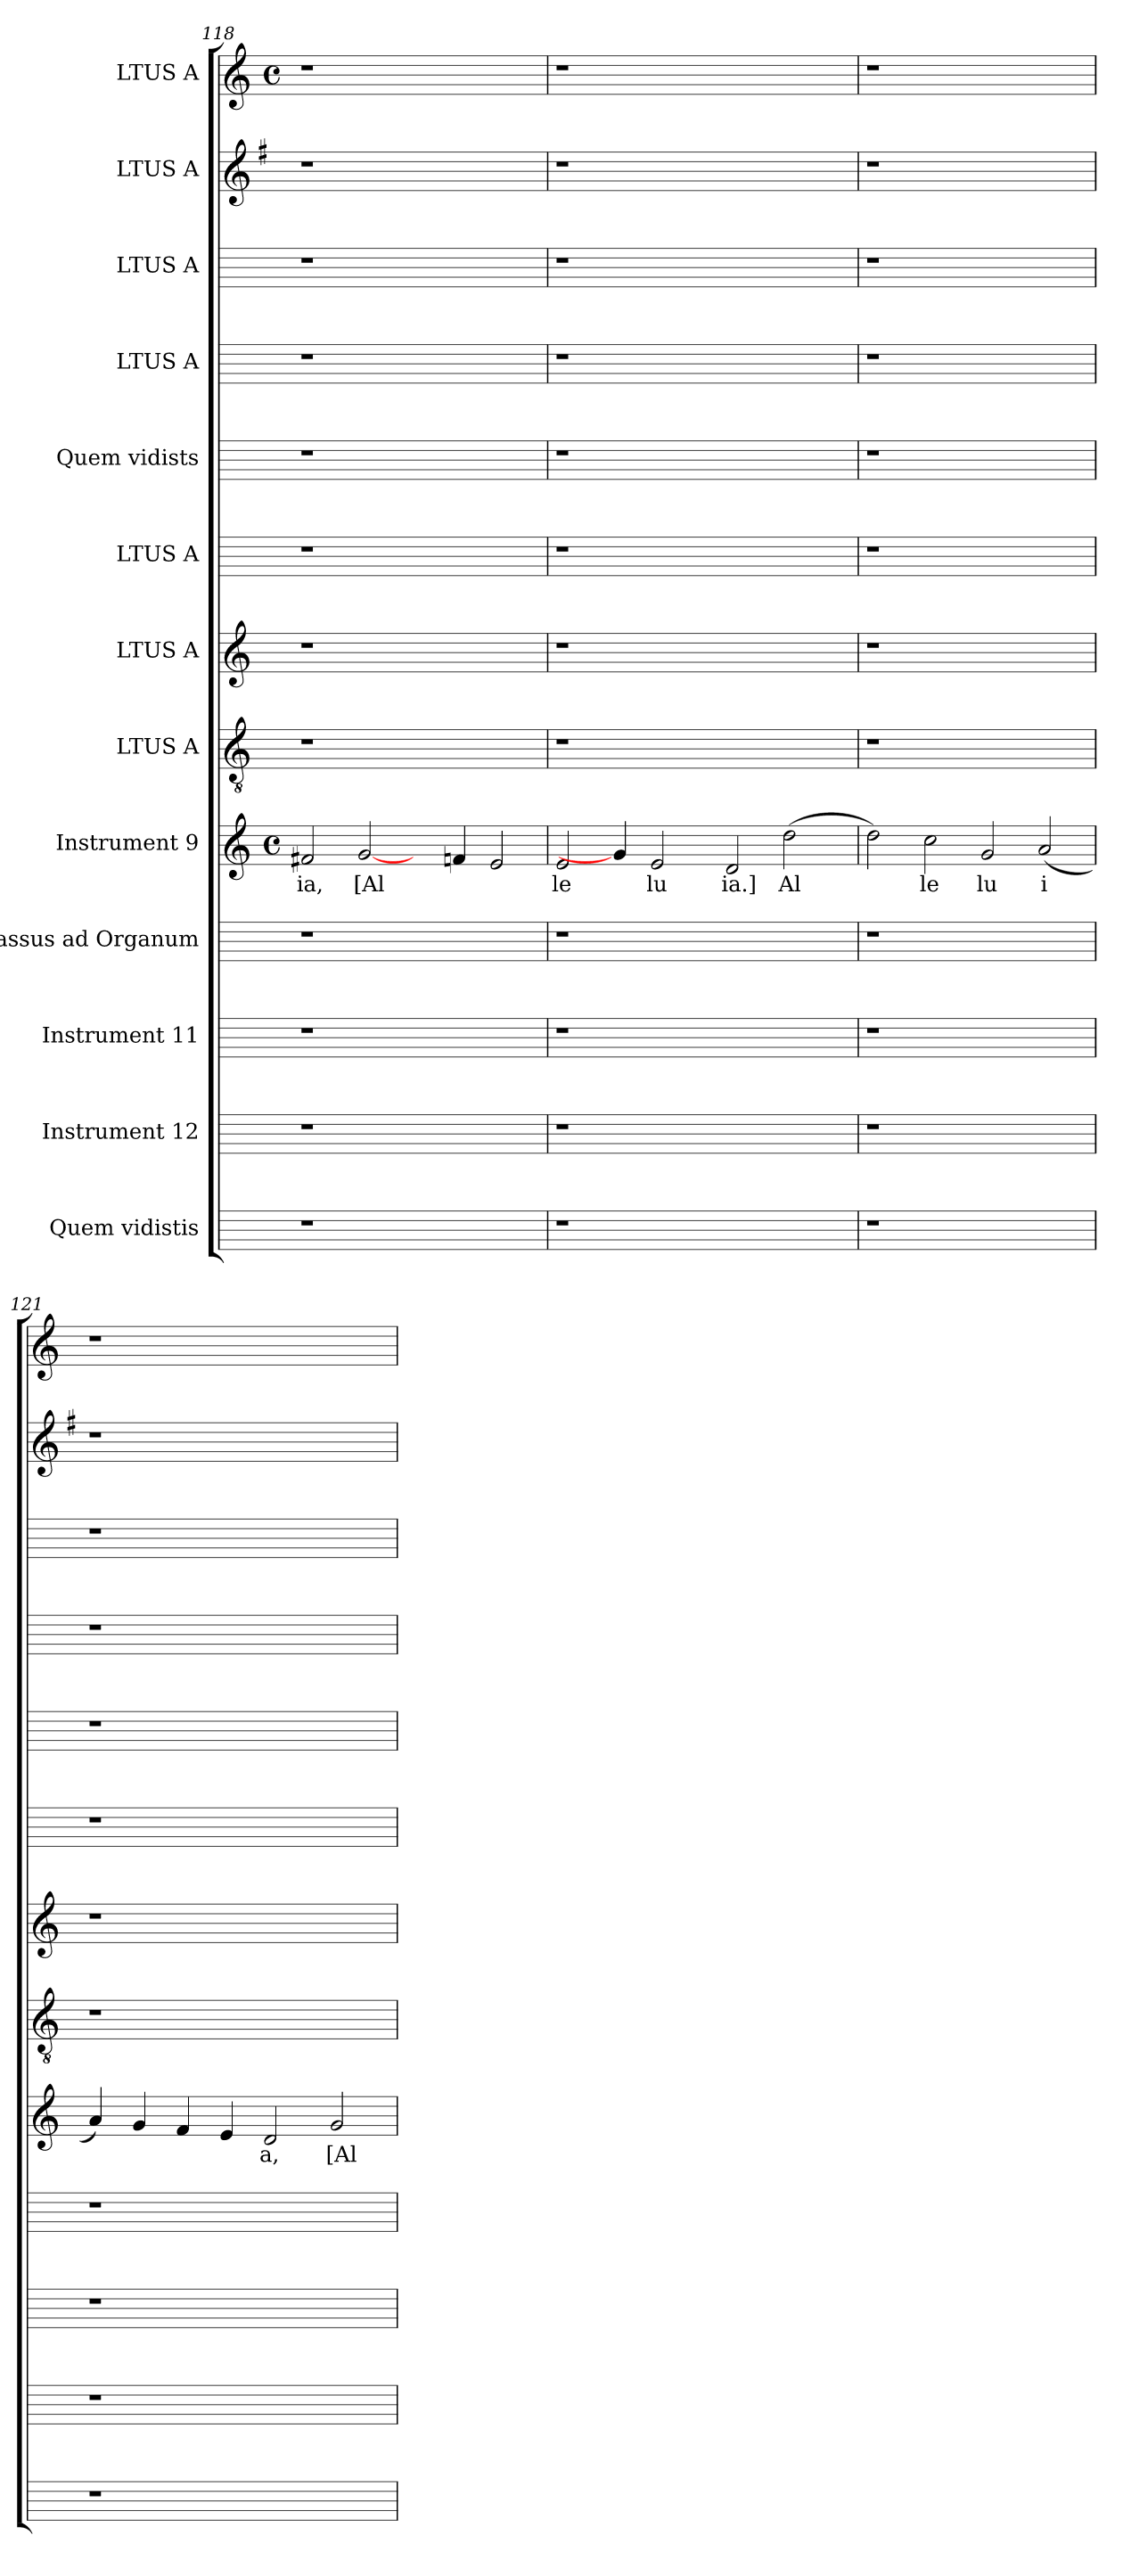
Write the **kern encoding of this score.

**kern	**kern	**kern	**kern	**kern	**text	**kern	**kern	**kern	**kern	**kern	**kern	**kern	**kern
*part13	*part12	*part11	*part10	*part9	*part9	*part8	*part7	*part6	*part5	*part4	*part3	*part2	*part1
*staff13	*staff12	*staff11	*staff10	*staff9	*staff9	*staff8	*staff7	*staff6	*staff5	*staff4	*staff3	*staff2	*staff1
*I"Quem vidistis	*I"Instrument 12	*I"Instrument 11	*I"Bassus ad Organum	*I"Instrument 9	*	*I"LTUS  A	*I"LTUS  A	*I"LTUS  A	*I"Quem vidists	*I"LTUS  A	*I"LTUS  A	*I"LTUS  A	*I"LTUS  A
!!LO:LB:g=z
*	*	*	*	*clefG2	*	*clefGv2	*clefG2	*	*	*	*	*clefG2	*clefG2
*	*	*	*	*	*	*	*	*	*	*	*	*k[f#]	*
*	*	*	*	*	*	*	*	*	*	*	*	*G:	*
*	*	*	*	*M4/4	*	*	*	*	*	*	*	*	*M4/4
*	*	*	*	*met(c)	*	*	*	*	*	*	*	*	*met(c)
=118	=118	=118	=118	=118	=118	=118	=118	=118	=118	=118	=118	=118	=118
!	!	!	!	!	!LO:LY:b:cj	!	!	!	!	!	!	!	!
1r	1r	1r	1r	2f#X/	-ia,	1r	1r	1r	1r	1r	1r	1r	1r
!	!	!	!	!	!LO:LY:b	!	!	!	!	!	!	!	!
.	.	.	.	[2g/	[Al	.	.	.	.	.	.	.	.
1ryy	1ryy	1ryy	1ryy	4ryy	.	1ryy	1ryy	1ryy	1ryy	1ryy	1ryy	1ryy	1ryy
.	.	.	.	4fn/	.	.	.	.	.	.	.	.	.
.	.	.	.	2e/	.	.	.	.	.	.	.	.	.
=119	=119	=119	=119	=119	=119	=119	=119	=119	=119	=119	=119	=119	=119
!	!	!	!	!	!LO:LY:b:cj	!	!	!	!	!	!	!	!
1r	1r	1r	1r	2e/	le	1r	1r	1r	1r	1r	1r	1r	1r
.	.	.	.	4g/]	.	.	.	.	.	.	.	.	.
!	!	!	!	!	!LO:LY:b:cj	!	!	!	!	!	!	!	!
.	.	.	.	2e/	lu	.	.	.	.	.	.	.	.
1ryy	1ryy	1ryy	1ryy	.	.	1ryy	1ryy	1ryy	1ryy	1ryy	1ryy	1ryy	1ryy
!	!	!	!	!	!LO:LY:b:cj	!	!	!	!	!	!	!	!
.	.	.	.	2d/	ia.]	.	.	.	.	.	.	.	.
!	!	!	!	!	!LO:LY:b:cj	!	!	!	!	!	!	!	!
.	.	.	.	(>2dd\	Al	.	.	.	.	.	.	.	.
4ryy	4ryy	4ryy	4ryy	.	.	4ryy	4ryy	4ryy	4ryy	4ryy	4ryy	4ryy	4ryy
=120	=120	=120	=120	=120	=120	=120	=120	=120	=120	=120	=120	=120	=120
1r	1r	1r	1r	2dd\)	.	1r	1r	1r	1r	1r	1r	1r	1r
!	!	!	!	!	!LO:LY:b:cj	!	!	!	!	!	!	!	!
.	.	.	.	2cc\	le	.	.	.	.	.	.	.	.
!	!	!	!	!	!LO:LY:b:cj	!	!	!	!	!	!	!	!
1ryy	1ryy	1ryy	1ryy	2g/	lu	1ryy	1ryy	1ryy	1ryy	1ryy	1ryy	1ryy	1ryy
!	!	!	!	!	!LO:LY:b:rj	!	!	!	!	!	!	!	!
.	.	.	.	(<2a/	i	.	.	.	.	.	.	.	.
=121	=121	=121	=121	=121	=121	=121	=121	=121	=121	=121	=121	=121	=121
1r	1r	1r	1r	4a/)	.	1r	1r	1r	1r	1r	1r	1r	1r
.	.	.	.	4g/	.	.	.	.	.	.	.	.	.
.	.	.	.	4f/	.	.	.	.	.	.	.	.	.
.	.	.	.	4e/	.	.	.	.	.	.	.	.	.
!	!	!	!	!	!LO:LY:b:cj	!	!	!	!	!	!	!	!
1ryy	1ryy	1ryy	1ryy	2d/	a,	1ryy	1ryy	1ryy	1ryy	1ryy	1ryy	1ryy	1ryy
!	!	!	!	!	!LO:LY:b	!	!	!	!	!	!	!	!
.	.	.	.	2g/	[Al	.	.	.	.	.	.	.	.
=	=	=	=	=	=	=	=	=	=	=	=	=	=
*-	*-	*-	*-	*-	*-	*-	*-	*-	*-	*-	*-	*-	*-
